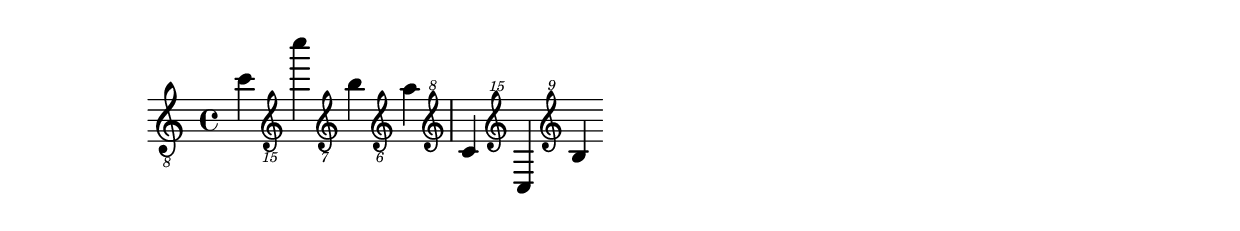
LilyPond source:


\version "2.7.39" \header {

    texidoc = "Octavation signs may be added to clefs.  These
octavation signs may be placed below or above (meaning an octave
higher or lower), and can take any value, including 15 for two octaves."

}
\layout { ragged-right = ##t  }


\relative c'' {

  \clef "G_8"
  c4
  \clef "G_15"
  c4
  \clef "G_7"
  c4
  \clef "G_6"
  c4 
  \clef "G^8"
  c4 
  \clef "G^15"
  c4 
  \clef "G^9"
  c4 
}

